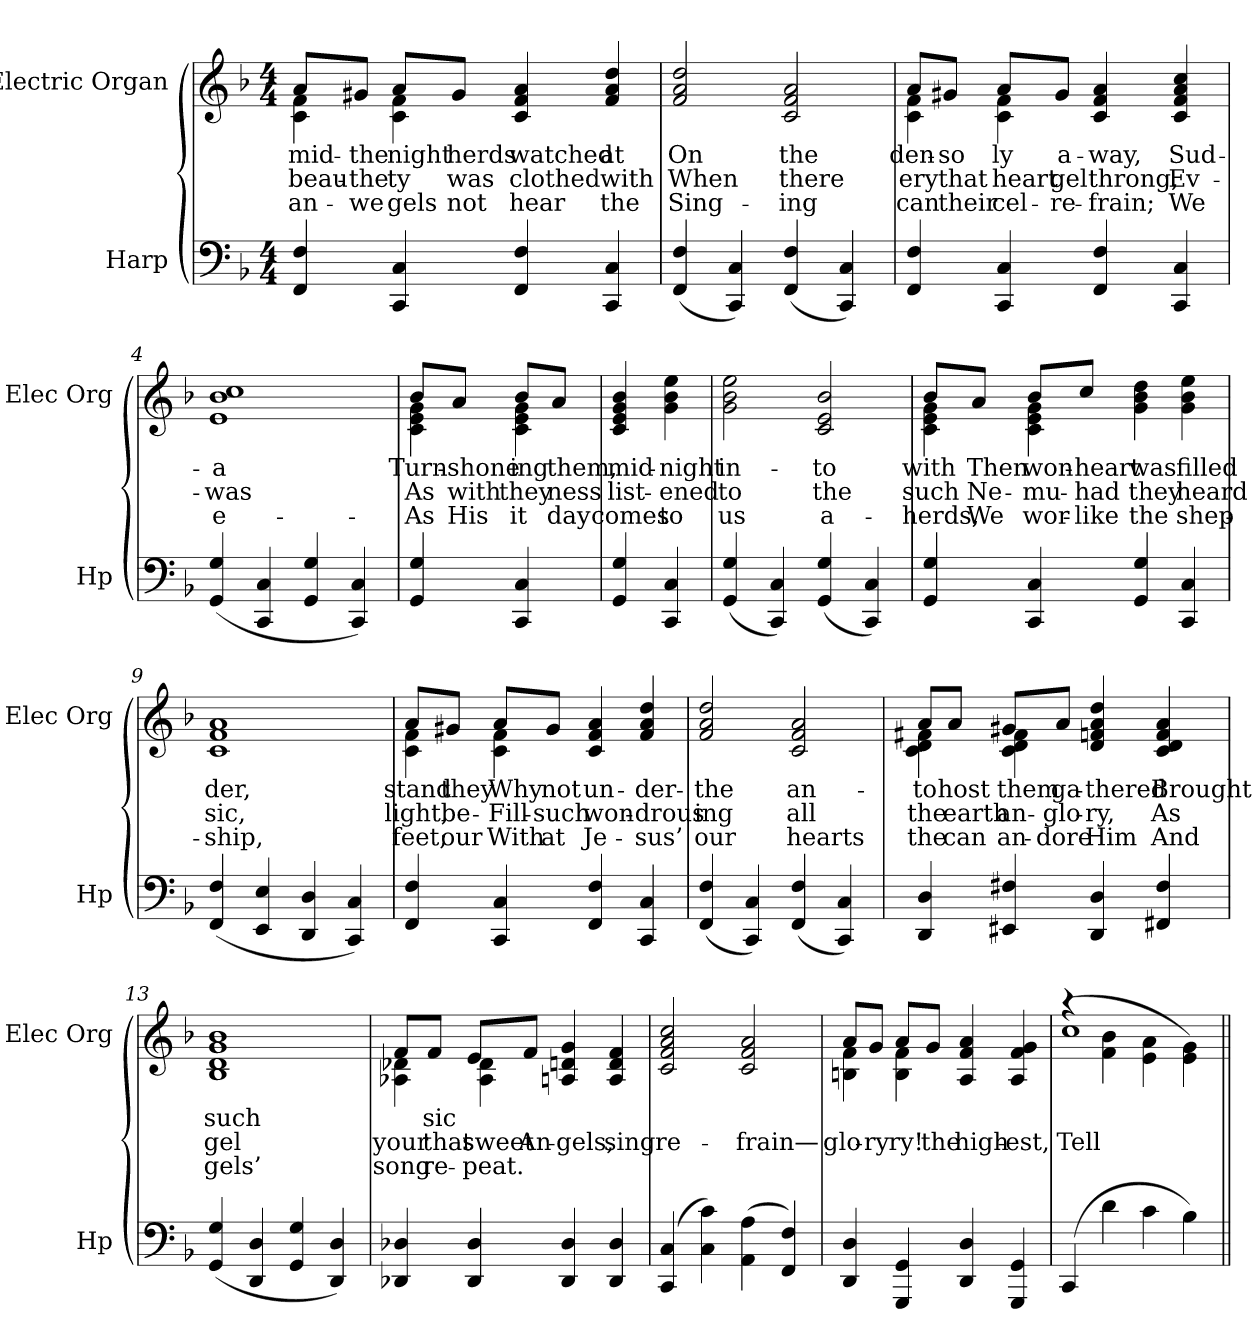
**kern	**kern	**text	**text	**text
*part2	*part1	*part1	*part1	*part1
*staff2	*staff1	*staff1	*staff1	*staff1
*I"Harp	*I"Electric Organ	*	*	*
*I'Hp	*I'Elec Org	*	*	*
*clefF4	*clefG2	*	*	*
*k[b-]	*k[b-]	*	*	*
*F:	*F:	*	*	*
*M4/4	*M4/4	*	*	*
=1	=1	=1	=1	=1
*	*^	*	*	*
4FF 4F	8a/L	4c 4f	mid-	beau-	an-
.	8g#X/J	.	the	the	we
4CC 4C	8a/L	4c 4f	-night	-ty	-gels
.	8g#/J	.	-herds	was	not
4FF 4F	4c 4f 4a	2ryy	watched	clothed	hear
4CC 4C	4f 4a 4dd	.	at	with	the
*	*v	*v	*	*	*
=2	=2	=2	=2	=2
(4FF 4F	2f 2a 2dd	On	When	Sing-
4CC 4C)	.	.	.	.
(4FF 4F	2c 2f 2a	the	there	-ing
4CC 4C)	.	.	.	.
=3	=3	=3	=3	=3
*	*^	*	*	*
4FF 4F	8a/L	4c 4f	-den-	-ery	can
.	8g#X/J	.	so	that	their
4CC 4C	8a/L	4c 4f	-ly	heart	cel-
.	8g#/J	.	a-	-gel	re-
4FF 4F	4c 4f 4a	2ryy	-way,	throng,	-frain;
4CC 4C	4c 4f 4a 4cc	.	Sud-	Ev-	We
*	*v	*v	*	*	*
=4	=4	=4	=4	=4
(4GG 4G	1e/ 1b-/ 1cc/	a	was	-e-
4CC 4C	.	.	.	.
4GG 4G	.	.	.	.
4CC 4C)	.	.	.	.
=5	=5	=5	=5	=5
*	*^	*	*	*
4GG 4G	8b-/L	4c 4e 4g	Turn-	As	As
.	8a/J	.	shone	with	His
4CC 4C	8b-/L	4c 4e 4g	-ing	they	it
.	8a/J	.	them,	-ness	-day
*	*v	*v	*	*	*
=6	=6	=6	=6	=6
4GG 4G	4c 4e 4g 4b-	mid-	list-	comes
4CC 4C	4g 4b- 4ee	-night	-ened	to
=7	=7	=7	=7	=7
(4GG 4G	2g 2b- 2ee	in-	to	us
4CC 4C)	.	.	.	.
(4GG 4G	2c 2e 2b-	-to	the	a-
4CC 4C)	.	.	.	.
=8	=8	=8	=8	=8
*	*^	*	*	*
4GG 4G	8b-/L	4c 4e 4g	with	such	-herds,
.	8a/J	.	Then	Ne-	We
4CC 4C	8b-/L	4c 4e 4g	won-	mu-	wor-
.	8cc/J	.	heart	had	like
4GG 4G	4g 4b- 4dd	2ryy	was	they	the
4CC 4C	4g 4b- 4ee	.	filled	heard	shep-
*	*v	*v	*	*	*
=9	=9	=9	=9	=9
(4FF 4F	1c 1f 1a	-der,	-sic,	-ship,
4EE 4E	.	.	.	.
4DD 4D	.	.	.	.
4CC 4C)	.	.	.	.
=10	=10	=10	=10	=10
*	*^	*	*	*
4FF 4F	8a/L	4c 4f	-stand	light,	feet;
.	8g#X/J	.	they	be-	our
4CC 4C	8a/L	4c 4f	Why	Fill-	With
.	8g#/J	.	not	such	at
4FF 4F	4c 4f 4a	2ryy	un-	won-	Je-
4CC 4C	4f 4a 4dd	.	-der-	-drous	-sus’
*	*v	*v	*	*	*
=11	=11	=11	=11	=11
(4FF 4F	2f 2a 2dd	the	-ing	our
4CC 4C)	.	.	.	.
(4FF 4F	2c 2f 2a	an-	all	hearts
4CC 4C)	.	.	.	.
=12	=12	=12	=12	=12
*	*^	*	*	*
4DD 4D	8a/L	4c 4d 4f#X	to	the	the
.	8a/J	.	host	earth	can
4EE#X 4F#X	8g#X/L	4c 4d 4f#	them	an-	an-
.	8a/J	.	ga-	glo-	-dore
4DD 4D	4d 4f 4a 4dd	2ryy	-thered	-ry,	Him
4FF# 4F#	4c 4d 4f 4a	.	Brought	As	And
*	*v	*v	*	*	*
=13	=13	=13	=13	=13
(4GG 4G	1B- 1d 1g 1b-	such	-gel	-gels’
4DD 4D	.	.	.	.
4GG 4G	.	.	.	.
4DD 4D)	.	.	.	.
=14	=14	=14	=14	=14
*	*^	*	*	*
4DD-X 4D-X	8f/L	4A-X 4d-X	.	your	song
.	8f/J	.	-sic	that	re-
4DD- 4D-	8e/L	4A- 4d-	.	sweet	-peat.
.	8f/J	.	.	An-	.
4DD- 4D-	4A 4d 4g	2ryy	.	-gels,	.
4DD- 4D-	4A 4d 4f	.	.	sing	.
*	*v	*v	*	*	*
=15	=15	=15	=15	=15
(4CC 4C	2c 2f 2a 2cc	.	re-	.
4C 4c)	.	.	.	.
(4AA 4A	2c 2f 2a	.	-frain—	.
4FF 4F)	.	.	.	.
=16	=16	=16	=16	=16
*	*^	*	*	*
4DD 4D	8a/L	4Bn 4f	.	glo-	.
.	8g/J	.	.	-ry	.
4GGG 4GG	8a/L	4B 4f	.	-ry!	.
.	8g/J	.	.	the	.
4DD 4D	4A 4f 4a	2ryy	.	high-	.
4GGG 4GG	4A 4f 4g	.	.	-est,	.
=17	=17	=17	=17	=17	=17
(4CC	(4r	1cc	.	Tell	.
4d	4f\ 4b-\	.	.	.	.
4c	4e\ 4a\	.	.	.	.
4B-)	4e\ 4g\)	.	.	.	.
*	*v	*v	*	*	*
=||	=||	=||	=||	=||
*-	*-	*-	*-	*-
